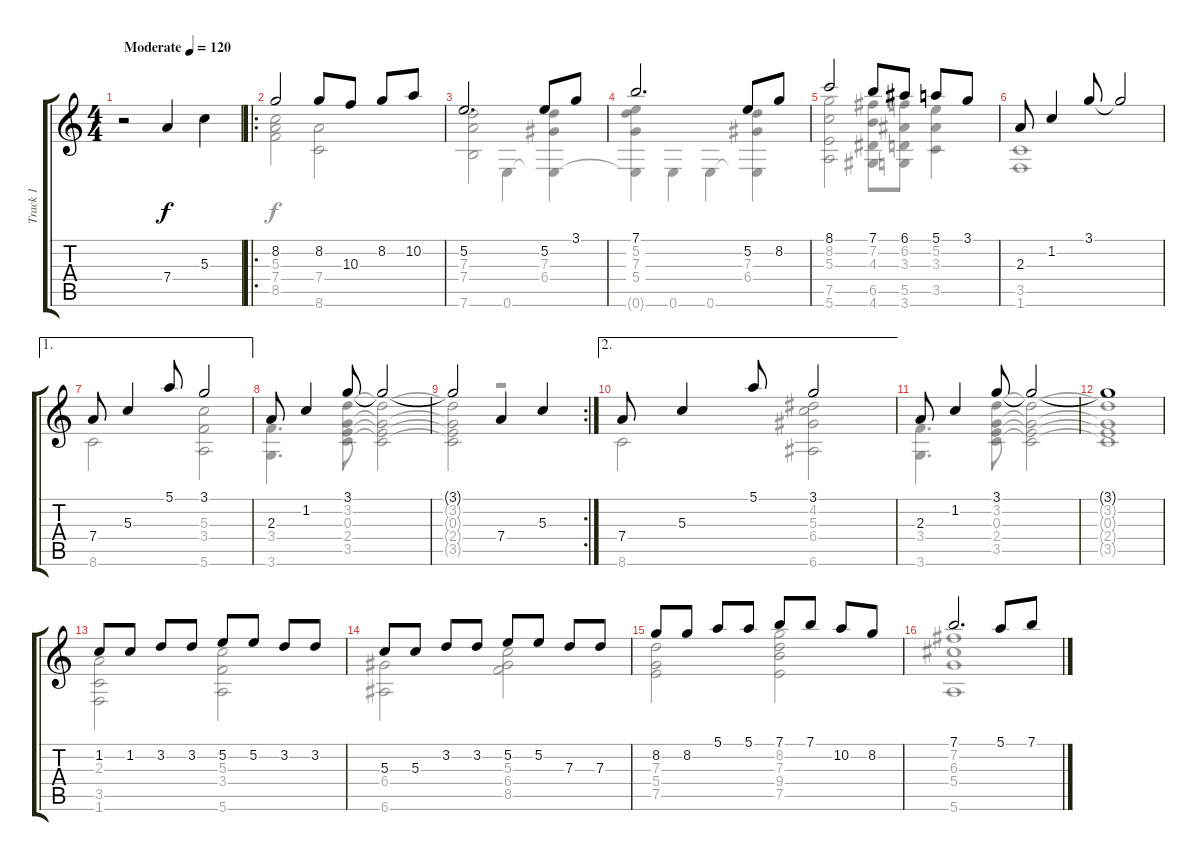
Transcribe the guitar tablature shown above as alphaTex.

\track ("Track 1" "Track 1") {instrument electricguitarjazz}
\staff {score tabs}
\tuning (E4 B3 G3 D3 A2 E2) {hide}
\voice
\ts (4 4)
\tempo (120 "Moderate")
\clef g2
\ks c
r.2{dy f instrument electricguitarjazz} 7.4.4 5.3.4 |
\ro
8.2.2 8.2.8 10.3.8 8.2.8 10.2.8 |
5.2.2{d} 5.2.8 3.1.8 |
7.1.2{d} 5.2.8 8.2.8 |
8.1.2 7.1.8 6.1.8 5.1.8 3.1.8 |
2.3.8 1.2.4 3.1.8 3.1{t}.2 |
\ae 1
7.4.8 5.3.4 5.1.8 3.1.2 |
2.3.8 1.2.4 3.1.8 3.1{t}.2 |
\rc 2
3.1{t}.2 7.4.4 5.3.4 |
\ae 2
7.4.8 5.3.4 5.1.8 3.1.2 |
2.3.8 1.2.4 3.1.8 3.1{t}.2 |
3.1{t}.1 |
1.2.8 1.2.8 3.2.8 3.2.8 5.2.8 5.2.8 3.2.8 3.2.8 |
5.3.8 5.3.8 3.2.8 3.2.8 5.2.8 5.2.8 7.3.8 7.3.8 |
8.2.8 8.2.8 5.1.8 5.1.8 7.1.8 7.1.8 10.2.8 8.2.8 |
7.1.2{d} 5.1.8 7.1.8
\voice
\clef g2
\ottava regular
\simile none
\ks c
|
(5.3 7.4 8.5).2 (7.4 8.6).2 |
(7.3 7.4 7.6).2 0.6.4 (7.3 6.4 0.6{t}).4 |
(5.2 7.3 5.4 0.6{t}).4 0.6.4 0.6.4 (7.3 6.4 0.6{t}).4 |
(8.2 5.3 7.5 5.6).2 (7.2 4.3 6.5 4.6).8 (6.2 3.3 5.5 3.6).8 (5.2 3.3 3.5).4 |
(3.5 1.6).1 |
8.6.2 (5.3 3.4 5.6).2 |
(3.4 3.6).4{d} (3.2 0.3 2.4 3.5).8 (3.2{t} 0.3{t} 2.4{t} 3.5{t}).2 |
(3.2{t} 0.3{t} 2.4{t} 3.5{t}).2 r.2 |
8.6.2 (4.2 5.3 6.4 6.6).2 |
(3.4 3.6).4{d} (3.2 0.3 2.4 3.5).8 (3.2{t} 0.3{t} 2.4{t} 3.5{t}).2 |
(3.2{t} 0.3{t} 2.4{t} 3.5{t}).1 |
(2.3 3.5 1.6).2 (5.3 3.4 5.6).2 |
(6.4 6.6).2 (5.3 6.4 8.5).2 |
(7.3 5.4 7.5).2 (8.2 7.3 9.4 7.5).2 |
(7.2 6.3 5.4 5.6).1
